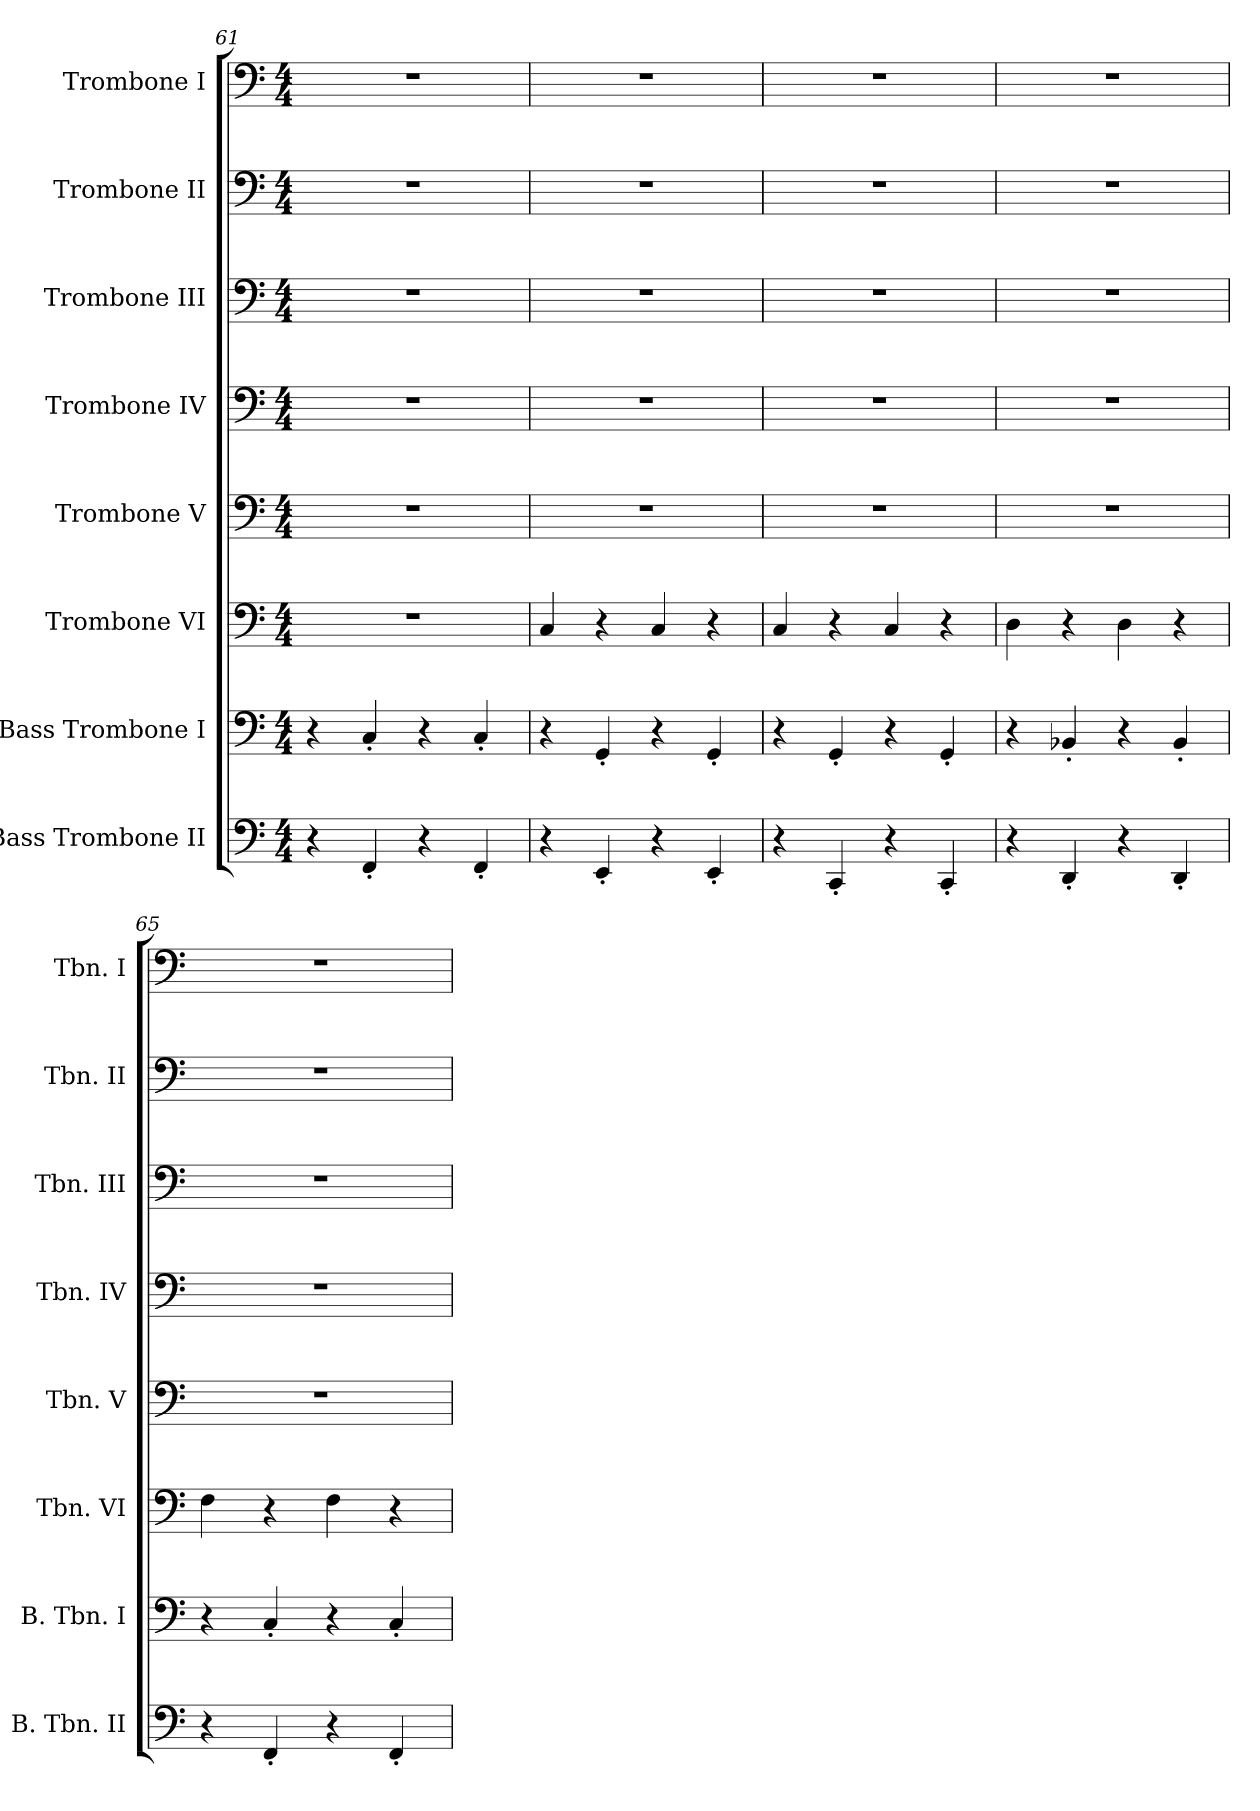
**kern	**kern	**kern	**kern	**kern	**kern	**kern	**kern
*part8	*part7	*part6	*part5	*part4	*part3	*part2	*part1
*staff8	*staff7	*staff6	*staff5	*staff4	*staff3	*staff2	*staff1
*I"Bass Trombone II	*I"Bass Trombone I	*I"Trombone VI	*I"Trombone V	*I"Trombone IV	*I"Trombone III	*I"Trombone II	*I"Trombone I
*I'B. Tbn. II	*I'B. Tbn. I	*I'Tbn. VI	*I'Tbn. V	*I'Tbn. IV	*I'Tbn. III	*I'Tbn. II	*I'Tbn. I
*clefF4	*clefF4	*clefF4	*clefF4	*clefF4	*clefF4	*clefF4	*clefF4
*k[]	*k[]	*k[]	*k[]	*k[]	*k[]	*k[]	*k[]
*M4/4	*M4/4	*M4/4	*M4/4	*M4/4	*M4/4	*M4/4	*M4/4
=61	=61	=61	=61	=61	=61	=61	=61
4r	4r	1r	1r	1r	1r	1r	1r
4FF'/	4C'/	.	.	.	.	.	.
4r	4r	.	.	.	.	.	.
4FF'/	4C'/	.	.	.	.	.	.
=62	=62	=62	=62	=62	=62	=62	=62
4r	4r	4C/	1r	1r	1r	1r	1r
4EE'/	4GG'/	4r	.	.	.	.	.
4r	4r	4C/	.	.	.	.	.
4EE'/	4GG'/	4r	.	.	.	.	.
=63	=63	=63	=63	=63	=63	=63	=63
4r	4r	4C/	1r	1r	1r	1r	1r
4CC'/	4GG'/	4r	.	.	.	.	.
4r	4r	4C/	.	.	.	.	.
4CC'/	4GG'/	4r	.	.	.	.	.
=64	=64	=64	=64	=64	=64	=64	=64
4r	4r	4D\	1r	1r	1r	1r	1r
4DD'/	4BB-X'/	4r	.	.	.	.	.
4r	4r	4D\	.	.	.	.	.
4DD'/	4BB-'/	4r	.	.	.	.	.
=65	=65	=65	=65	=65	=65	=65	=65
4r	4r	4F\	1r	1r	1r	1r	1r
4FF'/	4C'/	4r	.	.	.	.	.
4r	4r	4F\	.	.	.	.	.
4FF'/	4C'/	4r	.	.	.	.	.
=	=	=	=	=	=	=	=
*-	*-	*-	*-	*-	*-	*-	*-
